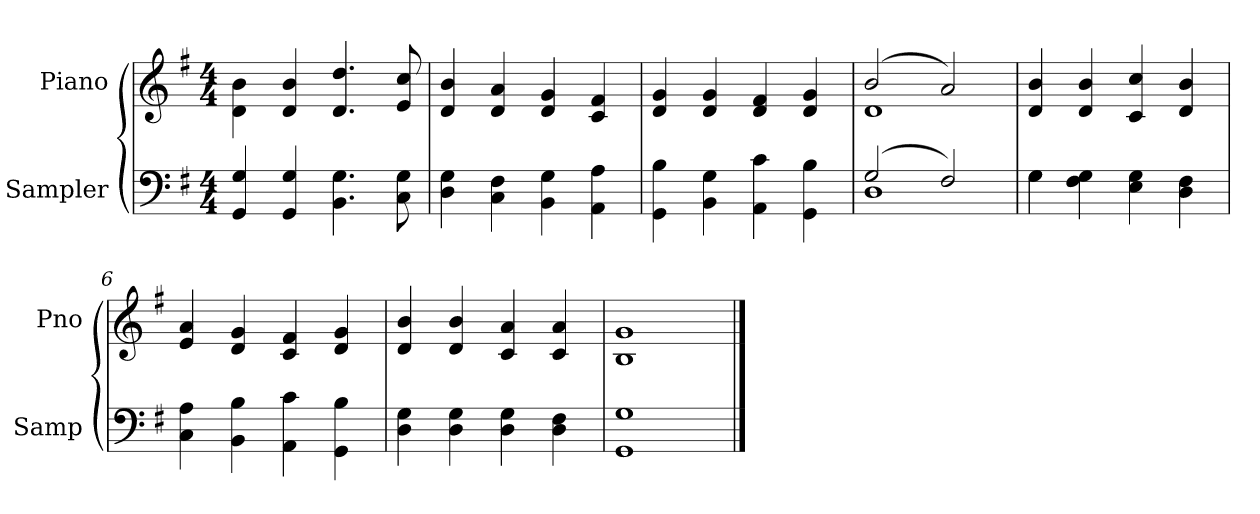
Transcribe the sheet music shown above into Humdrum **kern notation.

**kern	**kern
*part2	*part1
*staff2	*staff1
*I"Sampler	*I"Piano
*I'Samp	*I'Pno
*clefF4	*clefG2
*k[f#]	*k[f#]
*G:	*G:
*M4/4	*M4/4
=1	=1
4GG 4G	4d\ 4b\
4GG 4G	4d 4b
4.BB 4.G	4.d 4.dd
8C 8G	8e 8cc
=2	=2
4D 4G	4d 4b
4C 4F#	4d 4a
4BB 4G	4d 4g
4AA 4A	4c 4f#
=3	=3
4GG 4B	4d 4g
4BB 4G	4d 4g
4AA 4c	4d 4f#
4GG 4B	4d 4g
=4	=4
*^	*^
(2G/	1D	(2b/	1d
2F#/)	.	2a/)	.
*	*	*v	*v
=5	=5	=5
4G\	4G	4d 4b
4F# 4G	2.ryy	4d 4b
4E 4G	.	4c 4cc
4D 4F#	.	4d 4b
*v	*v	*
=6	=6
4C 4A	4e 4a
4BB 4B	4d 4g
4AA 4c	4c 4f#
4GG 4B	4d 4g
=7	=7
4D 4G	4d 4b
4D 4G	4d 4b
4D 4G	4c 4a
4D 4F#	4c 4a
=8	=8
1GG 1G	1B 1g
==	==
*-	*-
